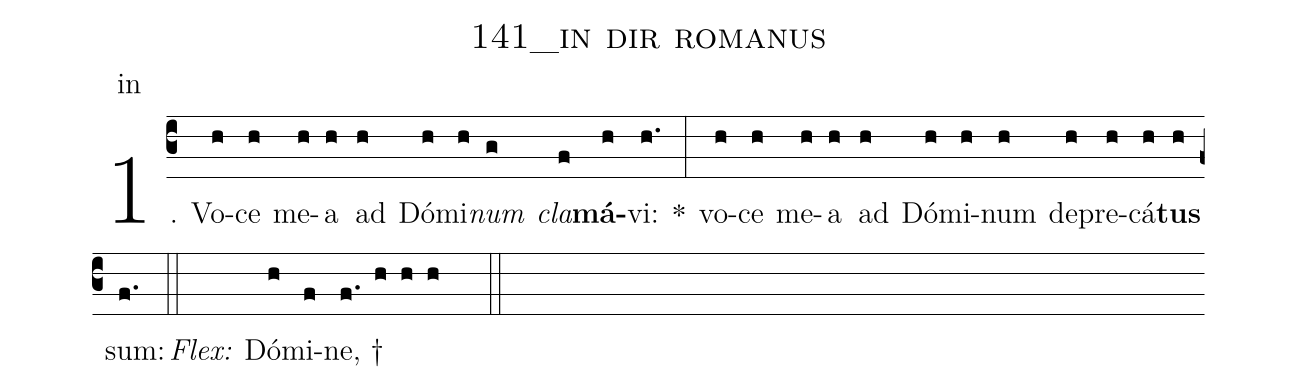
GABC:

name: 141_in dir romanus;
annotation: in;
%%
(c3)1. Vo(h)ce(h) me(h)a(h) ad(h) Dó(h)mi(h)<i>num(g) cla</i>(f)<b>má</b>(h)vi:(h.) *(:) vo(h)ce(h) me(h)a(h) ad(h) Dó(h)mi(h)num(h) de(h)pre(h)cá(h)<b>tus</b>(h) sum:(f.) (::)
<i>Flex:</i>()  Dó(h)mi(f)ne, †(f. h h h  ::)

%E(h) u(h) o(h) u(h) a(h) e.(f.) (::)
